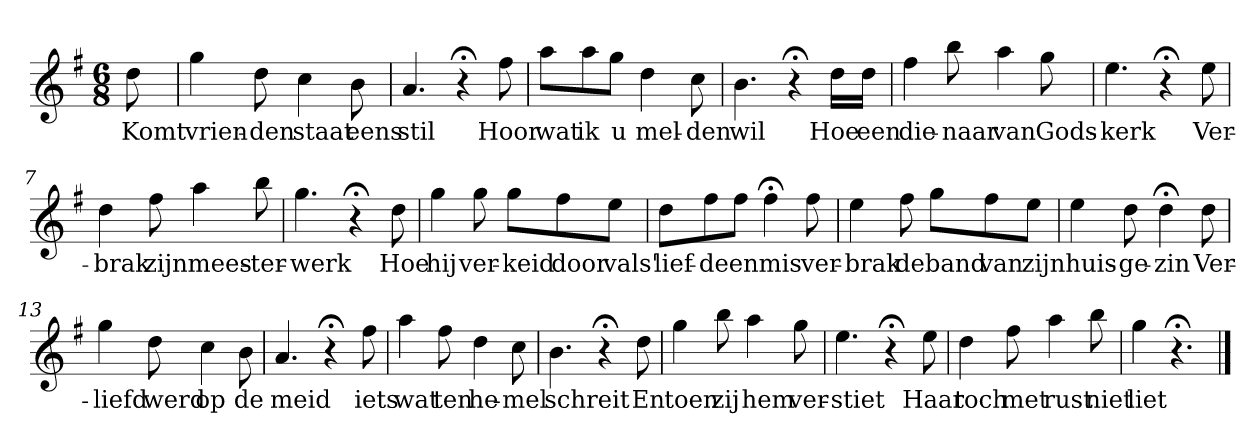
**kern	**text
*part1	*part1
*staff1	*staff1
*k[f#]	*
*G:	*
*M6/8	*
*MM120	*
=	=
8dd	Komt
=1	=1
4gg	vrien-
8dd	-den
4cc	staat
8b	eens
=2	=2
4.a	stil
4r;<	.
8ff#	Hoor
=3	=3
8aaL	wat
8aa	ik
8ggJ	u
4dd	mel-
8cc	-den
=4	=4
4.b	wil
4r;<	.
16ddLL	Hoe
16ddJJ	een
=5	=5
4ff#	die-
8bb	-naar
4aa	van
8gg	Gods-
=6	=6
4.ee	-kerk
4r;<	.
8ee	Ver-
=7	=7
4dd	-brak
8ff#	zijn
4aa	mees-
8bb	-ter-
=8	=8
4.gg	-werk
4r;<	.
8dd	Hoe
=9	=9
4gg	hij
8gg	ver-
8ggL	-keid
8ff#	door
8eeJ	vals'
=10	=10
8ddL	lief-
8ff#	-de
8ff#J	en
4ff#;<	mis
8ff#	ver-
=11	=11
4ee	-brak
8ff#	de
8ggL	band
8ff#	van
8eeJ	zijn
=12	=12
4ee	huis-
8dd	-ge-
4dd;<	-zin
8dd	Ver-
=13	=13
4gg	-liefd
8dd	werd
4cc	op
8b	de
=14	=14
4.a	meid
4r;<	.
8ff#	iets
=15	=15
4aa	wat
8ff#	ten
4dd	he-
8cc	-mel
=16	=16
4.b	schreit
4r;<	.
8dd	En
=17	=17
4gg	toen
8bb	zij
4aa	hem
8gg	ver-
=18	=18
4.ee	-stiet
4r;<	.
8ee	Haar
=19	=19
4dd	toch
8ff#	met
4aa	rust
8bb	niet
=20	=20
4gg	liet
4.r;<	.
==	==
*-	*-
